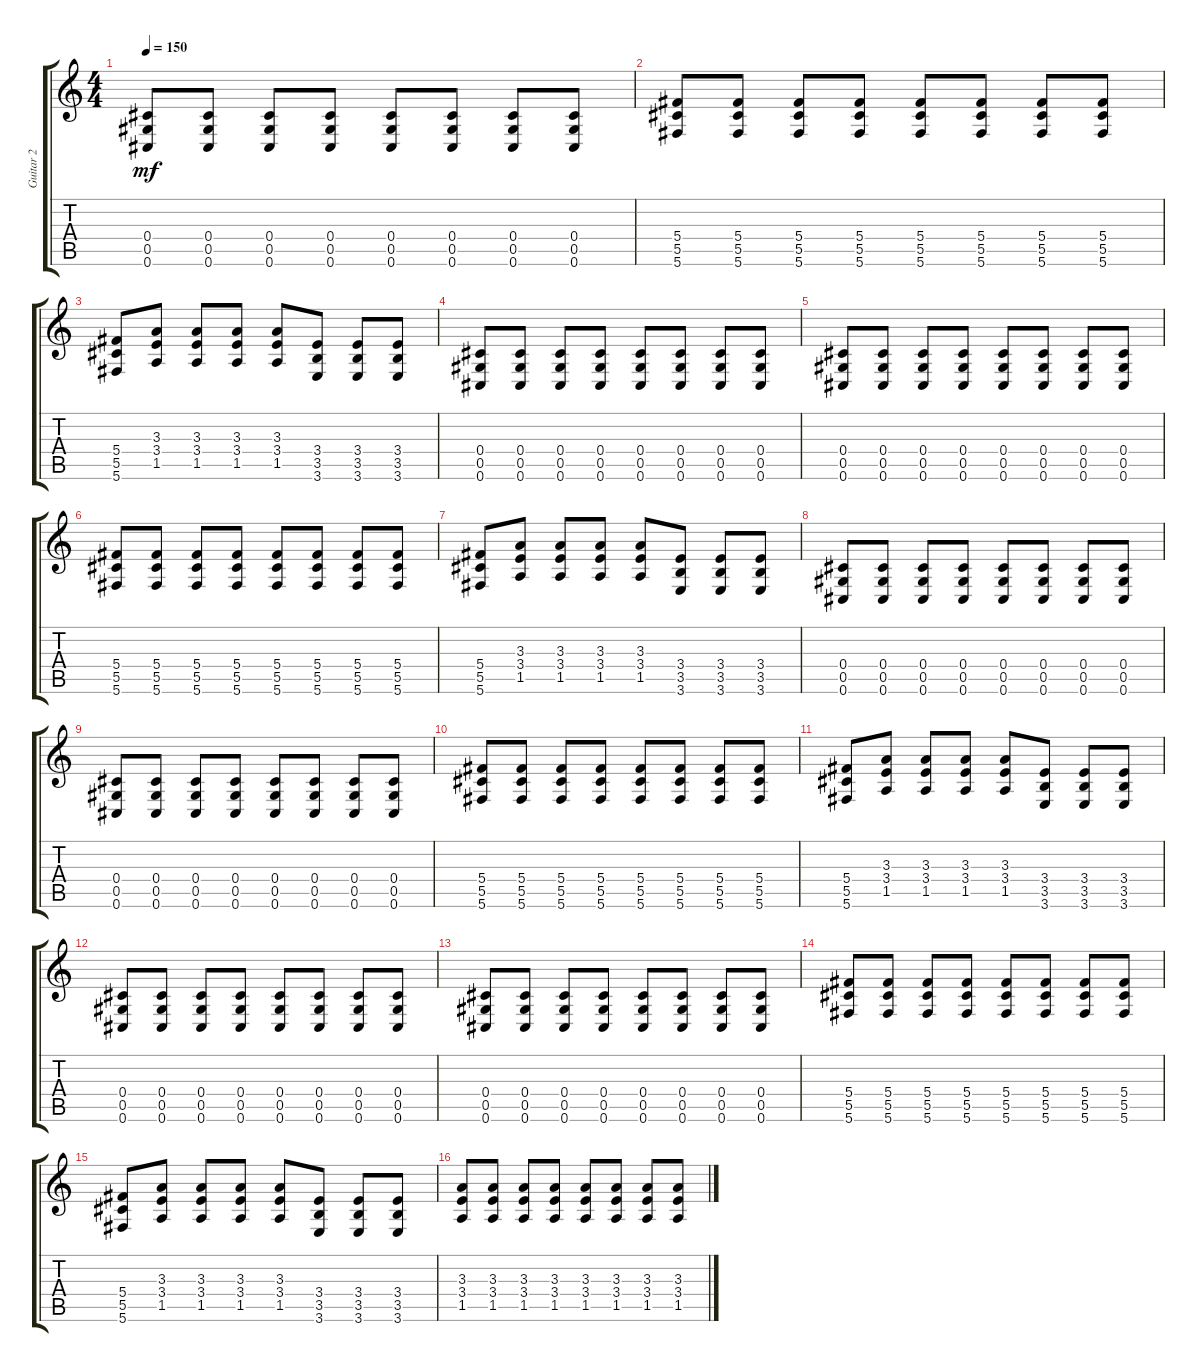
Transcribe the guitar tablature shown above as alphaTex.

\track ("Guitar 2" "Guitar 2") {instrument distortionguitar}
\staff {score tabs}
\tuning (Eb4 Bb3 Gb3 Db3 Ab2 Db2) {hide}
\ts (4 4)
\tempo 150
\clef g2
\ks c
(0.4 0.5 0.6).8{dy mf} (0.4 0.5 0.6).8 (0.4 0.5 0.6).8 (0.4 0.5 0.6).8 (0.4 0.5 0.6).8 (0.4 0.5 0.6).8 (0.4 0.5 0.6).8 (0.4 0.5 0.6).8 |
(5.4 5.5 5.6).8 (5.4 5.5 5.6).8 (5.4 5.5 5.6).8 (5.4 5.5 5.6).8 (5.4 5.5 5.6).8 (5.4 5.5 5.6).8 (5.4 5.5 5.6).8 (5.4 5.5 5.6).8 |
(5.4 5.5 5.6).8 (3.3 3.4 1.5).8 (3.3 3.4 1.5).8 (3.3 3.4 1.5).8 (3.3 3.4 1.5).8 (3.4 3.5 3.6).8 (3.4 3.5 3.6).8 (3.4 3.5 3.6).8 |
(0.4 0.5 0.6).8 (0.4 0.5 0.6).8 (0.4 0.5 0.6).8 (0.4 0.5 0.6).8 (0.4 0.5 0.6).8 (0.4 0.5 0.6).8 (0.4 0.5 0.6).8 (0.4 0.5 0.6).8 |
(0.4 0.5 0.6).8 (0.4 0.5 0.6).8 (0.4 0.5 0.6).8 (0.4 0.5 0.6).8 (0.4 0.5 0.6).8 (0.4 0.5 0.6).8 (0.4 0.5 0.6).8 (0.4 0.5 0.6).8 |
(5.4 5.5 5.6).8 (5.4 5.5 5.6).8 (5.4 5.5 5.6).8 (5.4 5.5 5.6).8 (5.4 5.5 5.6).8 (5.4 5.5 5.6).8 (5.4 5.5 5.6).8 (5.4 5.5 5.6).8 |
(5.4 5.5 5.6).8 (3.3 3.4 1.5).8 (3.3 3.4 1.5).8 (3.3 3.4 1.5).8 (3.3 3.4 1.5).8 (3.4 3.5 3.6).8 (3.4 3.5 3.6).8 (3.4 3.5 3.6).8 |
(0.4 0.5 0.6).8 (0.4 0.5 0.6).8 (0.4 0.5 0.6).8 (0.4 0.5 0.6).8 (0.4 0.5 0.6).8 (0.4 0.5 0.6).8 (0.4 0.5 0.6).8 (0.4 0.5 0.6).8 |
(0.4 0.5 0.6).8 (0.4 0.5 0.6).8 (0.4 0.5 0.6).8 (0.4 0.5 0.6).8 (0.4 0.5 0.6).8 (0.4 0.5 0.6).8 (0.4 0.5 0.6).8 (0.4 0.5 0.6).8 |
(5.4 5.5 5.6).8 (5.4 5.5 5.6).8 (5.4 5.5 5.6).8 (5.4 5.5 5.6).8 (5.4 5.5 5.6).8 (5.4 5.5 5.6).8 (5.4 5.5 5.6).8 (5.4 5.5 5.6).8 |
(5.4 5.5 5.6).8 (3.3 3.4 1.5).8 (3.3 3.4 1.5).8 (3.3 3.4 1.5).8 (3.3 3.4 1.5).8 (3.4 3.5 3.6).8 (3.4 3.5 3.6).8 (3.4 3.5 3.6).8 |
(0.4 0.5 0.6).8 (0.4 0.5 0.6).8 (0.4 0.5 0.6).8 (0.4 0.5 0.6).8 (0.4 0.5 0.6).8 (0.4 0.5 0.6).8 (0.4 0.5 0.6).8 (0.4 0.5 0.6).8 |
(0.4 0.5 0.6).8 (0.4 0.5 0.6).8 (0.4 0.5 0.6).8 (0.4 0.5 0.6).8 (0.4 0.5 0.6).8 (0.4 0.5 0.6).8 (0.4 0.5 0.6).8 (0.4 0.5 0.6).8 |
(5.4 5.5 5.6).8 (5.4 5.5 5.6).8 (5.4 5.5 5.6).8 (5.4 5.5 5.6).8 (5.4 5.5 5.6).8 (5.4 5.5 5.6).8 (5.4 5.5 5.6).8 (5.4 5.5 5.6).8 |
(5.4 5.5 5.6).8 (3.3 3.4 1.5).8 (3.3 3.4 1.5).8 (3.3 3.4 1.5).8 (3.3 3.4 1.5).8 (3.4 3.5 3.6).8 (3.4 3.5 3.6).8 (3.4 3.5 3.6).8 |
(3.3 3.4 1.5).8 (3.3 3.4 1.5).8 (3.3 3.4 1.5).8 (3.3 3.4 1.5).8 (3.3 3.4 1.5).8 (3.3 3.4 1.5).8 (3.3 3.4 1.5).8 (3.3 3.4 1.5).8
